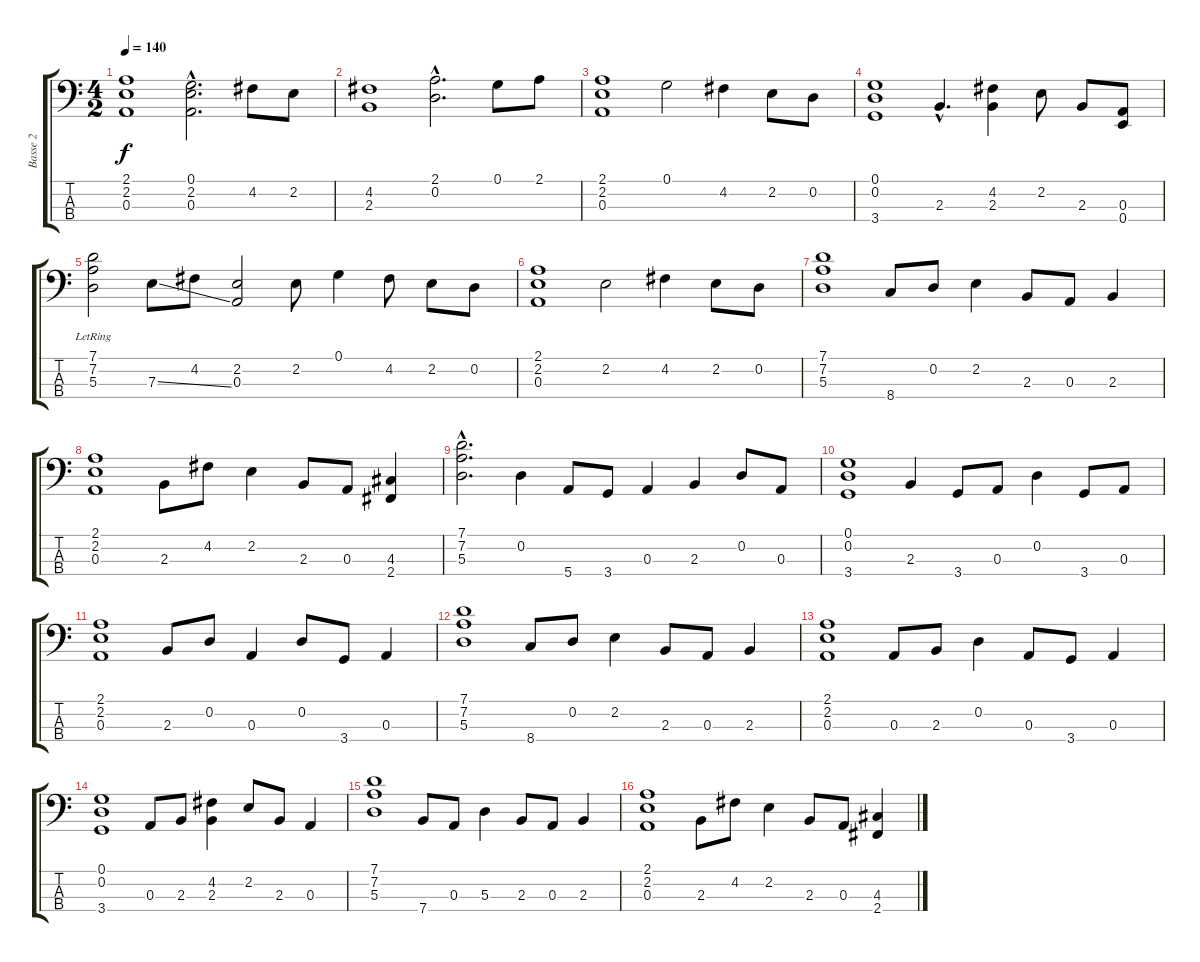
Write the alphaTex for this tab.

\track ("Basse 2" "Basse 2") {instrument electricbasspick}
\staff {score tabs}
\tuning (G2 D2 A1 E1) {hide}
\ts (4 2)
\tempo 140
\clef f4
\ks c
(2.1 2.2 0.3).1{dy f} (0.1{hac} 2.2{hac} 0.3{hac}).2{d} 4.2.8 2.2.8 |
(4.2 2.3).1 (2.1{hac} 0.2{hac}).2{d} 0.1.8 2.1.8 |
(2.1 2.2 0.3).1 0.1.2 4.2.4 2.2.8 0.2.8 |
(0.1 0.2 3.4).1 2.3{hac}.4{d} (4.2 2.3).4 2.2.8 2.3.8 (0.3 0.4).8 |
(7.1{lr} 7.2{lr} 5.3{lr}).2 7.3{ss}.8 4.2.8 (2.2 0.3).2 2.2.8 0.1.4 4.2.8 2.2.8 0.2.8 |
(2.1 2.2 0.3).1 2.2.2 4.2.4 2.2.8 0.2.8 |
(7.1 7.2 5.3).1 8.4.8 0.2.8 2.2.4 2.3.8 0.3.8 2.3.4 |
(2.1 2.2 0.3).1 2.3.8 4.2.8 2.2.4 2.3.8 0.3.8 (4.3 2.4).4 |
(7.1{hac} 7.2{hac} 5.3{hac}).2{d} 0.2.4 5.4.8 3.4.8 0.3.4 2.3.4 0.2.8 0.3.8 |
(0.1 0.2 3.4).1 2.3.4 3.4.8 0.3.8 0.2.4 3.4.8 0.3.8 |
(2.1 2.2 0.3).1 2.3.8 0.2.8 0.3.4 0.2.8 3.4.8 0.3.4 |
(7.1 7.2 5.3).1 8.4.8 0.2.8 2.2.4 2.3.8 0.3.8 2.3.4 |
(2.1 2.2 0.3).1 0.3.8 2.3.8 0.2.4 0.3.8 3.4.8 0.3.4 |
(0.1 0.2 3.4).1 0.3.8 2.3.8 (4.2 2.3).4 2.2.8 2.3.8 0.3.4 |
(7.1 7.2 5.3).1 7.4.8 0.3.8 5.3.4 2.3.8 0.3.8 2.3.4 |
(2.1 2.2 0.3).1 2.3.8 4.2.8 2.2.4 2.3.8 0.3.8 (4.3 2.4).4
